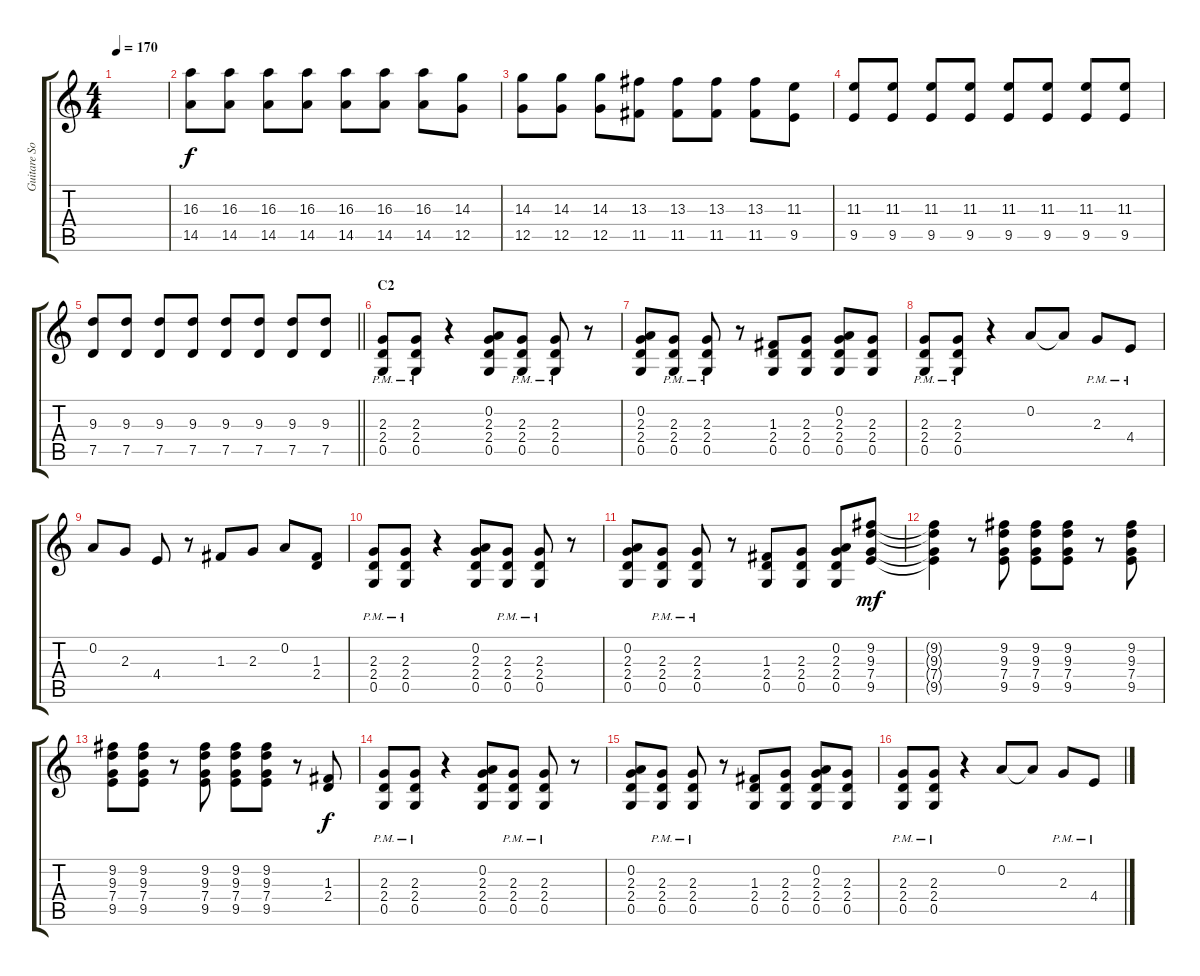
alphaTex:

\track ("Guitare Solo" "Guitare So") {instrument overdrivenguitar}
\staff {score tabs}
\tuning (D4 A3 F3 C3 G2 C2) {hide}
\ts (4 4)
\tempo 170
\clef g2
\ks c
|
(16.3 14.5).8{volume 13 balance 3 instrument overdrivenguitar} (16.3 14.5).8 (16.3 14.5).8 (16.3 14.5).8 (16.3 14.5).8 (16.3 14.5).8 (16.3 14.5).8 (14.3 12.5).8 |
(14.3 12.5).8 (14.3 12.5).8 (14.3 12.5).8 (13.3 11.5).8 (13.3 11.5).8 (13.3 11.5).8 (13.3 11.5).8 (11.3 9.5).8 |
(11.3 9.5).8 (11.3 9.5).8 (11.3 9.5).8 (11.3 9.5).8 (11.3 9.5).8 (11.3 9.5).8 (11.3 9.5).8 (11.3 9.5).8 |
\barLineRight lightlight
(9.3 7.5).8{dy f} (9.3 7.5).8 (9.3 7.5).8 (9.3 7.5).8 (9.3 7.5).8 (9.3 7.5).8 (9.3 7.5).8 (9.3 7.5).8 |
\section ("" "C2")
(2.3{pm} 2.4{pm} 0.5{pm}).8{volume 13 balance 8} (2.3 2.4{pm} 0.5{pm}).8 r.4 (0.2 2.3 2.4 0.5).8 (2.3 2.4{pm} 0.5{pm}).8 (2.3 2.4{pm} 0.5{pm}).8 r.8 |
(0.2 2.3 2.4 0.5).8 (2.3 2.4{pm} 0.5{pm}).8 (2.3 2.4{pm} 0.5{pm}).8 r.8 (1.3 2.4 0.5).8 (2.3 2.4 0.5).8 (0.2 2.3 2.4 0.5).8 (2.3 2.4 0.5).8 |
(2.3{pm} 2.4{pm} 0.5{pm}).8 (2.3 2.4{pm} 0.5{pm}).8 r.4 0.2.8 0.2{t}.8 2.3{pm}.8 4.4{pm}.8 |
0.2.8 2.3.8 4.4.8 r.8 1.3.8 2.3.8 0.2.8 (1.3 2.4).8 |
(2.3{pm} 2.4{pm} 0.5{pm}).8 (2.3 2.4{pm} 0.5{pm}).8 r.4 (0.2 2.3 2.4 0.5).8 (2.3 2.4{pm} 0.5{pm}).8 (2.3 2.4{pm} 0.5{pm}).8 r.8 |
(0.2 2.3 2.4 0.5).8 (2.3 2.4{pm} 0.5{pm}).8 (2.3 2.4{pm} 0.5{pm}).8 r.8 (1.3 2.4 0.5).8 (2.3 2.4 0.5).8 (0.2 2.3 2.4 0.5).8 (9.2 9.3 7.4 9.5).8{dy mf} |
(9.2{t} 9.3{t} 7.4{t} 9.5{t}).4 r.8 (9.2 9.3 7.4 9.5).8 (9.2 9.3 7.4 9.5).8 (9.2 9.3 7.4 9.5).8 r.8 (9.2 9.3 7.4 9.5).8 |
(9.2 9.3 7.4 9.5).8 (9.2 9.3 7.4 9.5).8 r.8 (9.2 9.3 7.4 9.5).8 (9.2 9.3 7.4 9.5).8 (9.2 9.3 7.4 9.5).8 r.8 (1.3 2.4).8{dy f} |
(2.3{pm} 2.4{pm} 0.5{pm}).8 (2.3 2.4{pm} 0.5{pm}).8 r.4 (0.2 2.3 2.4 0.5).8 (2.3 2.4{pm} 0.5{pm}).8 (2.3 2.4{pm} 0.5{pm}).8 r.8 |
(0.2 2.3 2.4 0.5).8 (2.3 2.4{pm} 0.5{pm}).8 (2.3 2.4{pm} 0.5{pm}).8 r.8 (1.3 2.4 0.5).8 (2.3 2.4 0.5).8 (0.2 2.3 2.4 0.5).8 (2.3 2.4 0.5).8 |
(2.3{pm} 2.4{pm} 0.5{pm}).8 (2.3 2.4{pm} 0.5{pm}).8 r.4 0.2.8 0.2{t}.8 2.3{pm}.8 4.4{pm}.8
